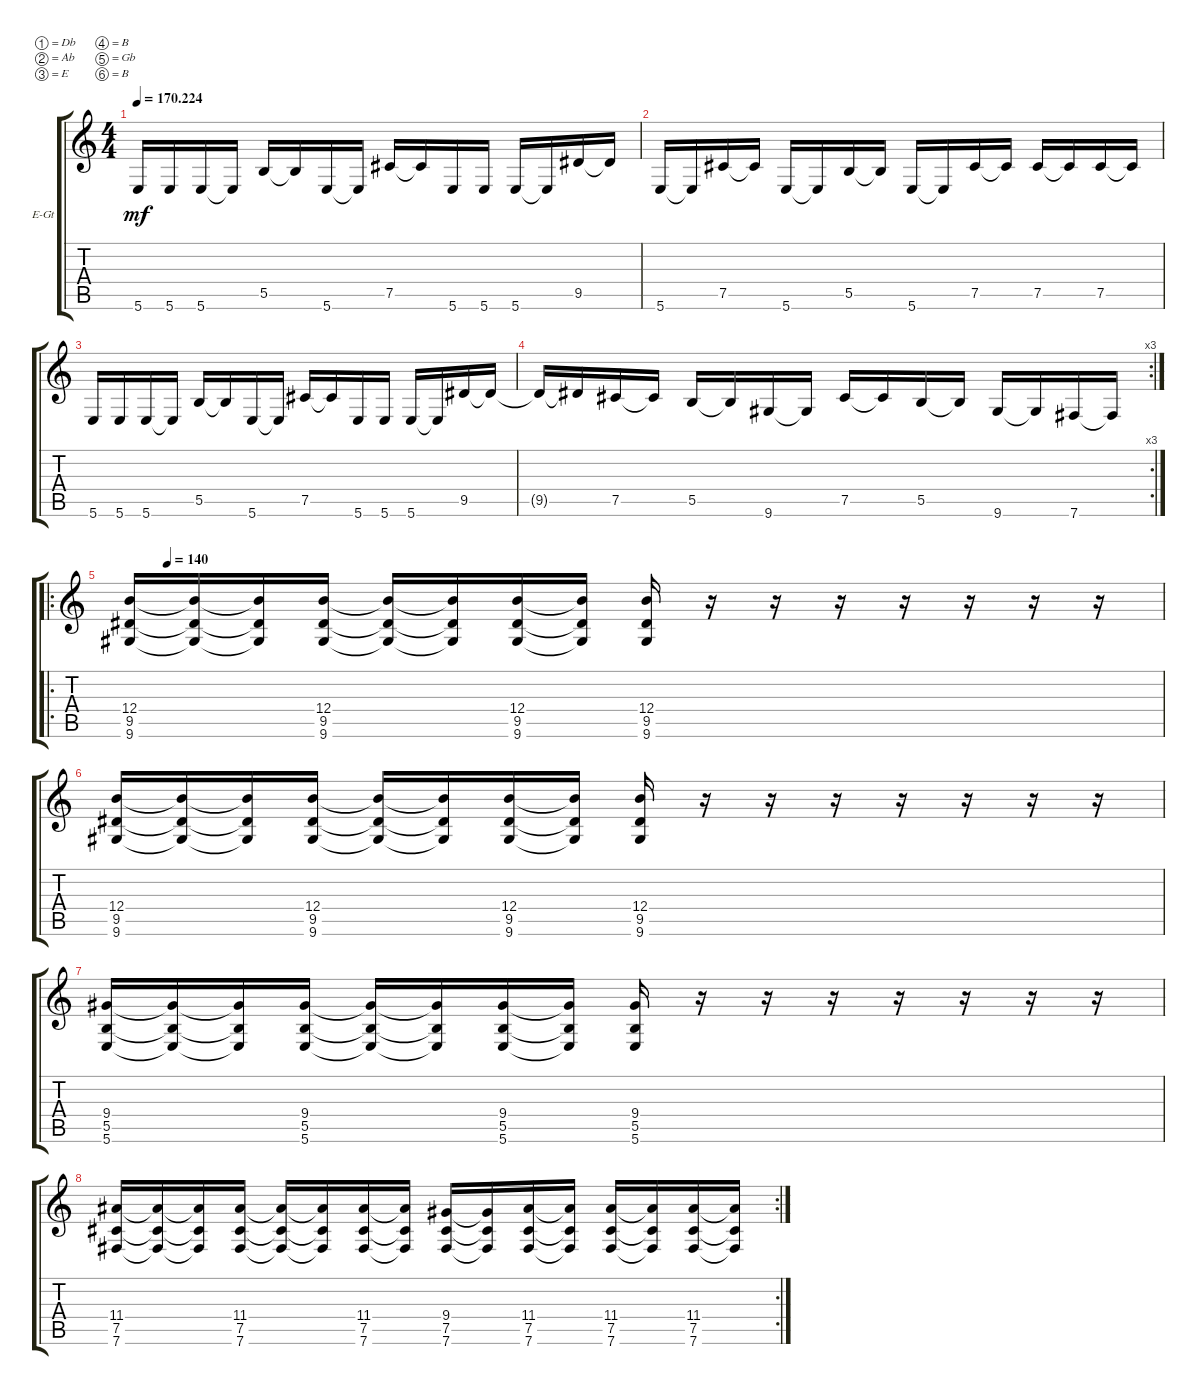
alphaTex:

\bracketExtendMode groupsimilarinstruments
\firstSystemTrackNameOrientation horizontal
\otherSystemsTrackNameOrientation horizontal
\track ("Lead" "E-Gt") {instrument distortionguitar}
\staff {score tabs}
\tuning (Db4 Ab3 E3 B2 Gb2 B1)
\ts (4 4)
\tempo
170.224
\accidentals auto
\clef g2
\ottava regular
\simile none
\ks c
5.6.16{dy mf} 5.6.16 5.6.16 5.6{t}.16 5.5.16 5.5{t}.16 5.6.16 5.6{t}.16 7.5.16 7.5{t}.16 5.6.16 5.6.16 5.6.16 5.6{t}.16 9.5.16 9.5{t}.16 |
5.6.16 5.6{t}.16 7.5.16 7.5{t}.16 5.6.16 5.6{t}.16 5.5.16 5.5{t}.16 5.6.16 5.6{t}.16 7.5.16 7.5{t}.16 7.5.16 7.5{t}.16 7.5.16 7.5{t}.16 |
5.6.16 5.6.16 5.6.16 5.6{t}.16 5.5.16 5.5{t}.16 5.6.16 5.6{t}.16 7.5.16 7.5{t}.16 5.6.16 5.6.16 5.6.16 5.6{t}.16 9.5.16 9.5{t}.16 |
\rc 3
9.5{t}.16 9.5{t}.16 7.5.16 7.5{t}.16 5.5.16 5.5{t}.16 9.6.16 9.6{t}.16 7.5.16 7.5{t}.16 5.5.16 5.5{t}.16 9.6.16 9.6{t}.16 7.6.16 7.6{t}.16 |
\ro
\tempo (140 0.0375)
(9.6 9.5 12.4).16 (9.6{t} 9.5{t} 12.4{t}).16 (9.6{t} 9.5{t} 12.4{t}).16 (9.6 9.5 12.4).16 (9.6{t} 9.5{t} 12.4{t}).16 (9.6{t} 9.5{t} 12.4{t}).16 (9.6 9.5 12.4).16 (9.6{t} 9.5{t} 12.4{t}).16 (9.6 9.5 12.4).16 r.16 r.16 r.16 r.16 r.16 r.16 r.16 |
(9.6 9.5 12.4).16 (9.6{t} 9.5{t} 12.4{t}).16 (9.6{t} 9.5{t} 12.4{t}).16 (9.6 9.5 12.4).16 (9.6{t} 9.5{t} 12.4{t}).16 (9.6{t} 9.5{t} 12.4{t}).16 (9.6 9.5 12.4).16 (9.6{t} 9.5{t} 12.4{t}).16 (9.6 9.5 12.4).16 r.16 r.16 r.16 r.16 r.16 r.16 r.16 |
(5.6 5.5 9.4).16 (5.6{t} 5.5{t} 9.4{t}).16 (5.6{t} 5.5{t} 9.4{t}).16 (5.6 5.5 9.4).16 (5.6{t} 5.5{t} 9.4{t}).16 (5.6{t} 5.5{t} 9.4{t}).16 (5.6 5.5 9.4).16 (5.6{t} 5.5{t} 9.4{t}).16 (5.6 5.5 9.4).16 r.16 r.16 r.16 r.16 r.16 r.16 r.16 |
\rc 2
(7.6 7.5 11.4).16 (7.6{t} 7.5{t} 11.4{t}).16 (7.6{t} 7.5{t} 11.4{t}).16 (7.6 7.5 11.4).16 (7.6{t} 7.5{t} 11.4{t}).16 (7.6{t} 7.5{t} 11.4{t}).16 (7.6 7.5 11.4).16 (7.6{t} 7.5{t} 11.4{t}).16 (7.6 7.5 9.4).16 (7.6{t} 7.5{t} 9.4{t}).16 (7.6 7.5 11.4).16 (7.6{t} 7.5{t} 11.4{t}).16 (7.6 7.5 11.4).16 (7.6{t} 7.5{t} 11.4{t}).16 (7.6 11.4 7.5).16 (7.6{t} 11.4{t} 7.5{t}).16
